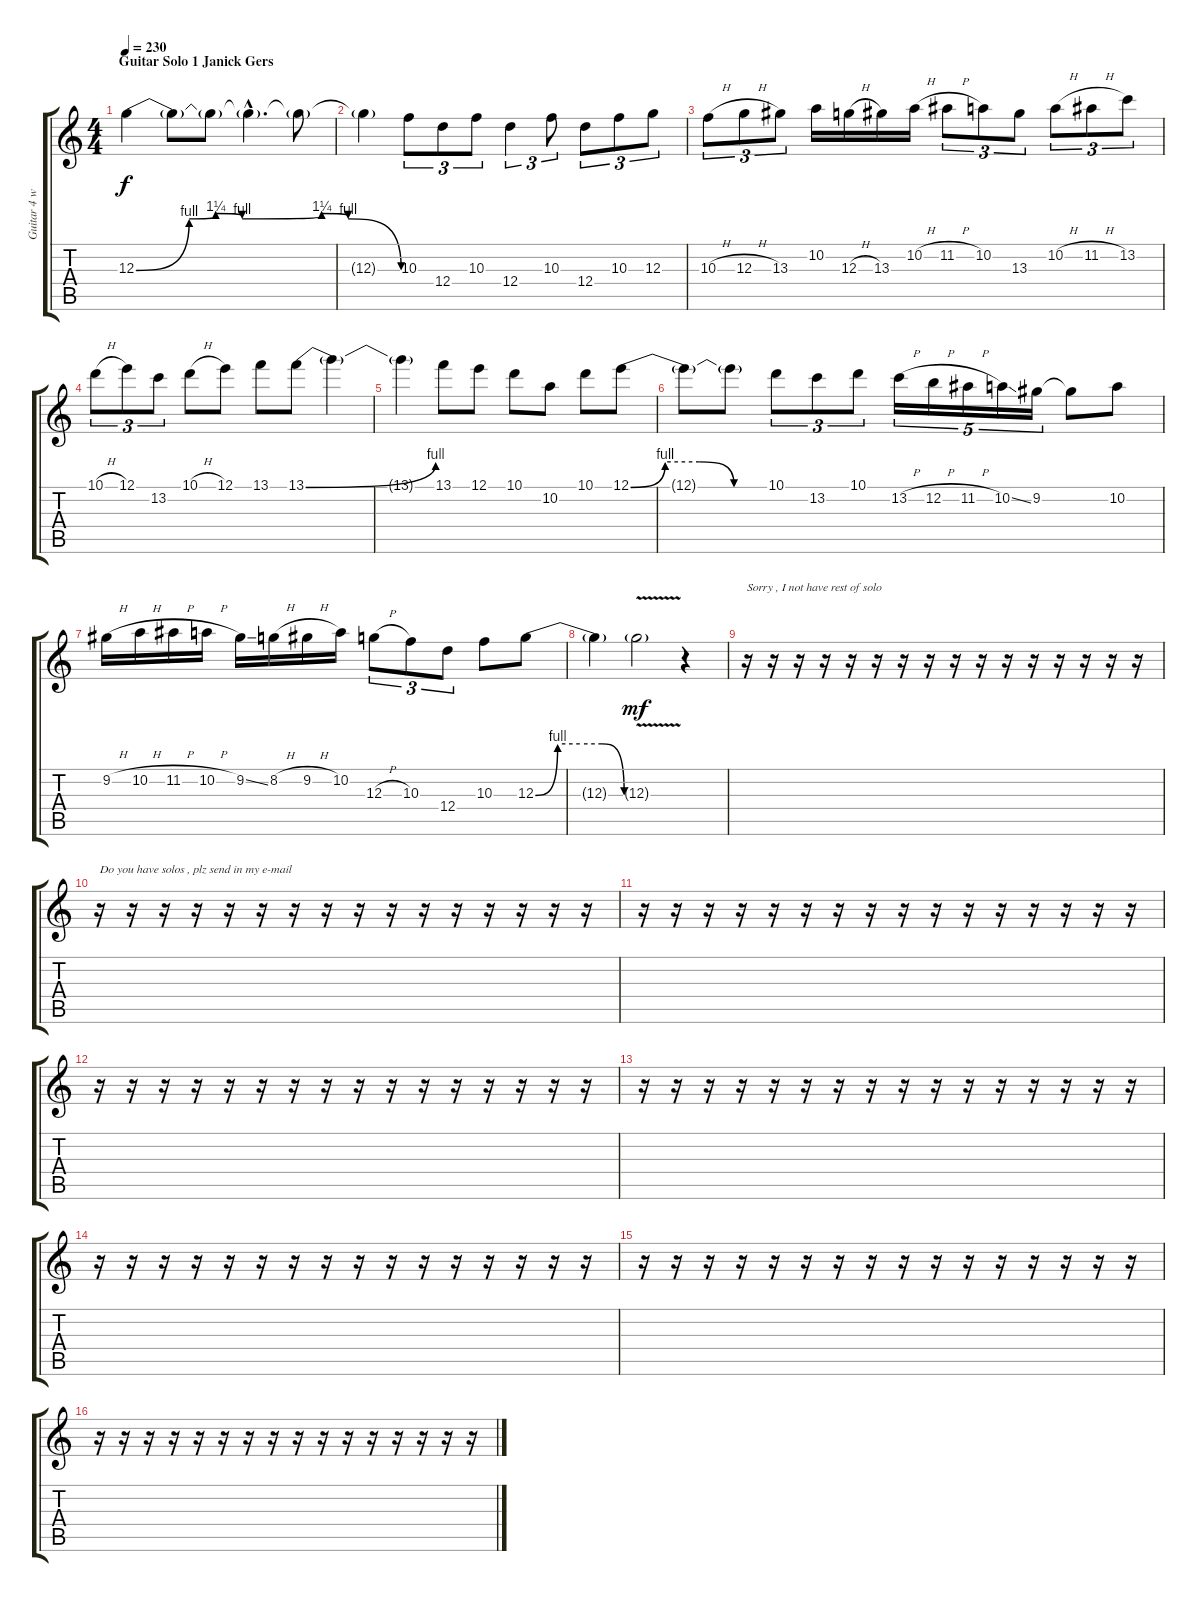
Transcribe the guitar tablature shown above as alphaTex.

\track ("Guitar 4 w/Distortion" "Guitar 4 w") {instrument distortionguitar}
\staff {score tabs}
\tuning (E4 B3 G3 D3 A2 E2) {hide}
\ts (4 4)
\section ("" "Guitar Solo 1 Janick Gers")
\tempo 225
\tempo 230
\clef g2
\ks c
12.3{be (custom 0 0 12 4 18 5 24 4 42 5 48 4 60 0)}.4{dy f} 12.3{t}.8 12.3{t}.8 12.3{hac t}.4{d} 12.3{t}.8 |
12.3{t}.4 10.3.8{tu (3 2)} 12.4.8{tu (3 2)} 10.3.8{tu (3 2)} 12.4.4{tu (3 2)} 10.3.8{tu (3 2)} 12.4.8{tu (3 2)} 10.3.8{tu (3 2)} 12.3.8{tu (3 2)} |
10.3{h}.8{tu (3 2)} 12.3{h}.8{tu (3 2)} 13.3.8{tu (3 2)} 10.2.16 12.3{h}.16 13.3.16 10.2{h}.16 11.2{h}.8{tu (3 2)} 10.2.8{tu (3 2)} 13.3.8{tu (3 2)} 10.2{h}.8{tu (3 2)} 11.2{h}.8{tu (3 2)} 13.2.8{tu (3 2)} |
10.1{h}.8{tu (3 2)} 12.1.8{tu (3 2)} 13.2.8{tu (3 2)} 10.1{h}.8 12.1.8 13.1.8 13.1{be (bend 0 0 60 4)}.8 13.1{t}.4 |
13.1{t}.4 13.1.8 12.1.8 10.1.8 10.2.8 10.1.8 12.1{be (custom 0 0 15 4 30 4 45 0 60 0)}.8 |
12.1{t}.8 12.1{t}.8 10.1.8{tu (3 2)} 13.2.8{tu (3 2)} 10.1.8{tu (3 2)} 13.2{h}.16{tu (5 4)} 12.2{h}.16{tu (5 4)} 11.2{h}.16{tu (5 4)} 10.2{ss}.16{tu (5 4)} 9.2.16{tu (5 4)} 9.2{t}.8 10.2.8 |
9.2{h}.16 10.2{h}.16 11.2{h}.16 10.2{h}.16 9.2{ss}.16 8.2{h}.16 9.2{h}.16 10.2.16 12.3{h}.8{tu (3 2)} 10.3.8{tu (3 2)} 12.4.8{tu (3 2)} 10.3.8 12.3{be (custom 0 0 15 4 30 4 45 4 60 0)}.8 |
12.3{t}.4 12.3{v g}.2{dy mf} r.4 |
r.16{txt "Sorry , I not have rest of solo"} r.16 r.16 r.16 r.16 r.16 r.16 r.16 r.16 r.16 r.16 r.16 r.16 r.16 r.16 r.16 |
r.16{txt "Do you have solos , plz send in my e-mail"} r.16 r.16 r.16 r.16 r.16 r.16 r.16 r.16 r.16 r.16 r.16 r.16 r.16 r.16 r.16 |
r.16{txt ""} r.16 r.16 r.16 r.16 r.16 r.16 r.16 r.16 r.16 r.16 r.16 r.16 r.16 r.16 r.16 |
r.16 r.16 r.16 r.16 r.16 r.16 r.16 r.16 r.16 r.16 r.16 r.16 r.16 r.16 r.16 r.16 |
r.16 r.16 r.16 r.16 r.16 r.16 r.16 r.16 r.16 r.16 r.16 r.16 r.16 r.16 r.16 r.16 |
r.16 r.16 r.16 r.16 r.16 r.16 r.16 r.16 r.16 r.16 r.16 r.16 r.16 r.16 r.16 r.16 |
r.16 r.16 r.16 r.16 r.16 r.16 r.16 r.16 r.16 r.16 r.16 r.16 r.16 r.16 r.16 r.16 |
r.16 r.16 r.16 r.16 r.16 r.16 r.16 r.16 r.16 r.16 r.16 r.16 r.16 r.16 r.16 r.16
